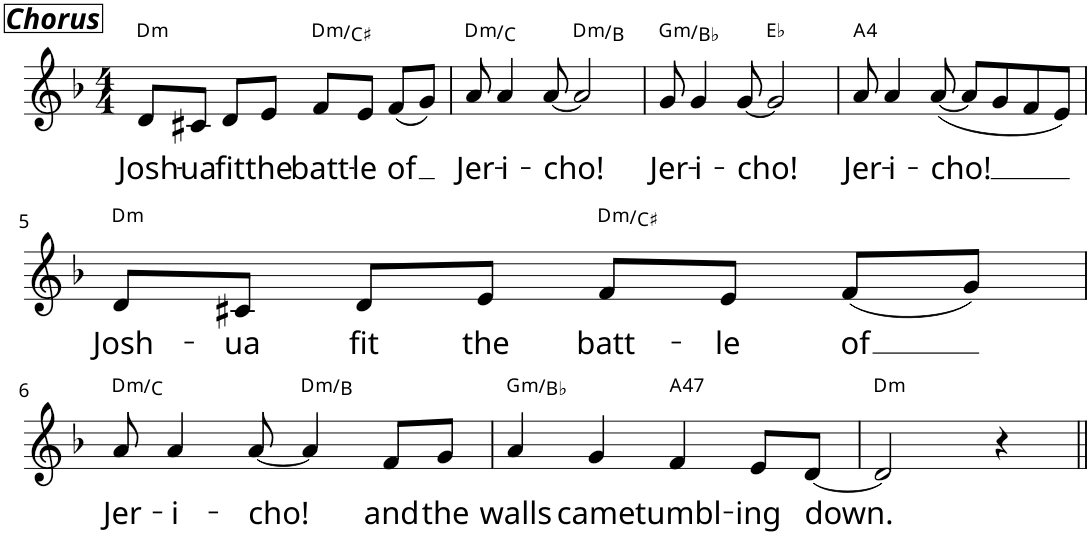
**kern	**text	**harte
*part1	*part1	*part1
*staff1	*staff1	*
*I"Stimme	*	*
*I'St.	*	*
*clefG2	*	*
*k[b-]	*	*
*M4/4	*	*
=1	=1	=1
!LO:TX:a:Bi:t=Chorus	!	!
!	!LO:LY:b	!LO:H:kt=m
8d/L	Josh-	D:min
!	!LO:LY:b	!
8c#X/J	-ua	.
!	!LO:LY:b	!
8d/L	fit	.
!	!LO:LY:b	!
8e/J	the	.
!	!LO:LY:b	!LO:H:kt=m
8f/L	batt-	D:min/7
!	!LO:LY:b	!
8e/J	-le	.
!	!LO:LY:b	!
(8f/L	of	.
8g/J)	.	.
=2	=2	=2
!	!LO:LY:b	!LO:H:kt=m
8a/	Jer-	D:min/b7
!	!LO:LY:b	!
4a/	-i-	.
!	!LO:LY:b	!
[8a/	-cho!	.
!	!	!LO:H:kt=m
2a/]	.	D:min/6
=3	=3	=3
!	!LO:LY:b	!LO:H:kt=m
8g/	Jer-	G:min/b3
!	!LO:LY:b	!
4g/	-i-	.
!	!LO:LY:b	!
[8g/	-cho!	.
2g/]	.	Eb:maj
=4	=4	=4
!	!LO:LY:b	!
8a/	Jer-	A:maj(4)
!	!LO:LY:b	!
4a/	-i-	.
!	!LO:LY:b	!
([8a/	-cho!	.
8a/L]	.	.
8g/	.	.
8f/	.	.
8e/J)	.	.
!!LO:LB:g=z
=5	=5	=5
!	!LO:LY:b	!LO:H:kt=m
8d/L	Josh-	D:min
!	!LO:LY:b	!
8c#X/J	-ua	.
!	!LO:LY:b	!
8d/L	fit	.
!	!LO:LY:b	!
8e/J	the	.
!	!LO:LY:b	!LO:H:kt=m
8f/L	batt-	D:min/7
!	!LO:LY:b	!
8e/J	-le	.
!	!LO:LY:b	!
(8f/L	of	.
8g/J)	.	.
!!LO:LB:g=z
=6	=6	=6
!	!LO:LY:b	!LO:H:kt=m
8a/	Jer-	D:min/b7
!	!LO:LY:b	!
4a/	-i-	.
!	!LO:LY:b	!
[8a/	-cho!	.
!	!	!LO:H:kt=m
4a/]	.	D:min/6
!	!LO:LY:b	!
8f/L	and	.
!	!LO:LY:b	!
8g/J	the	.
=7	=7	=7
!	!LO:LY:b	!LO:H:kt=m
4a/	walls	G:min/b3
!	!LO:LY:b	!
4g/	came	.
!	!LO:LY:b	!LO:H:kt=47
4f/	tumbl-	A:maj
!	!LO:LY:b	!
8e/L	-ing	.
!	!LO:LY:b	!
[8d/J	down.	.
=8	=8	=8
!	!	!LO:H:kt=m
2d/]	.	D:min
4r	.	.
=||	=||	=||
*-	*-	*-
